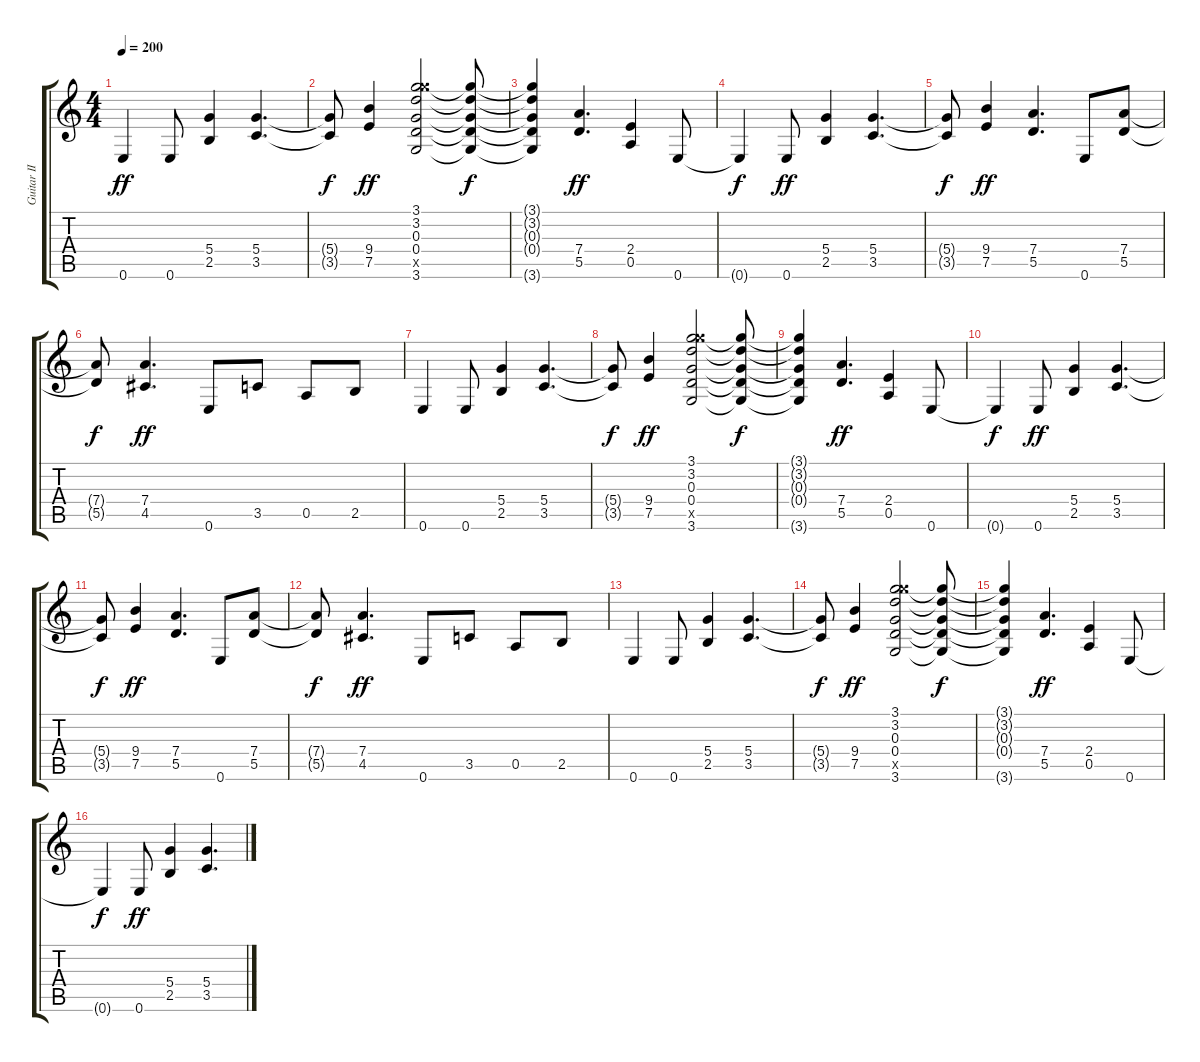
\track ("Guitar II" "Guitar II") {instrument overdrivenguitar}
\staff {score tabs}
\tuning (E4 B3 G3 D3 A2 E2) {hide}
\ts (4 4)
\tempo 200
\clef g2
\ks c
0.6.4{dy ff} 0.6.8 (5.4 2.5).4 (5.4 3.5).4{d} |
(5.4{t} 3.5{t}).8{dy f} (9.4 7.5).4{dy ff} (3.1 3.2 0.3 0.4 22.5{x} 3.6).2 (3.1{t} 3.2{t} 0.3{t} 0.4{t} 3.6{t}).8{dy f} |
(3.1{t} 3.2{t} 0.3{t} 0.4{t} 3.6{t}).4 (7.4 5.5).4{d dy ff} (2.4 0.5).4 0.6.8 |
0.6{t}.4{dy f} 0.6.8{dy ff} (5.4 2.5).4 (5.4 3.5).4{d} |
(5.4{t} 3.5{t}).8{dy f} (9.4 7.5).4{dy ff} (7.4 5.5).4{d} 0.6.8 (7.4 5.5).8 |
(7.4{t} 5.5{t}).8{dy f} (7.4 4.5).4{d dy ff} 0.6.8 3.5.8 0.5.8 2.5.8 |
0.6.4 0.6.8 (5.4 2.5).4 (5.4 3.5).4{d} |
(5.4{t} 3.5{t}).8{dy f} (9.4 7.5).4{dy ff} (3.1 3.2 0.3 0.4 22.5{x} 3.6).2 (3.1{t} 3.2{t} 0.3{t} 0.4{t} 3.6{t}).8{dy f} |
(3.1{t} 3.2{t} 0.3{t} 0.4{t} 3.6{t}).4 (7.4 5.5).4{d dy ff} (2.4 0.5).4 0.6.8 |
0.6{t}.4{dy f} 0.6.8{dy ff} (5.4 2.5).4 (5.4 3.5).4{d} |
(5.4{t} 3.5{t}).8{dy f} (9.4 7.5).4{dy ff} (7.4 5.5).4{d} 0.6.8 (7.4 5.5).8 |
(7.4{t} 5.5{t}).8{dy f} (7.4 4.5).4{d dy ff} 0.6.8 3.5.8 0.5.8 2.5.8 |
0.6.4 0.6.8 (5.4 2.5).4 (5.4 3.5).4{d} |
(5.4{t} 3.5{t}).8{dy f} (9.4 7.5).4{dy ff} (3.1 3.2 0.3 0.4 22.5{x} 3.6).2 (3.1{t} 3.2{t} 0.3{t} 0.4{t} 3.6{t}).8{dy f} |
(3.1{t} 3.2{t} 0.3{t} 0.4{t} 3.6{t}).4 (7.4 5.5).4{d dy ff} (2.4 0.5).4 0.6.8 |
0.6{t}.4{dy f} 0.6.8{dy ff} (5.4 2.5).4 (5.4 3.5).4{d}
